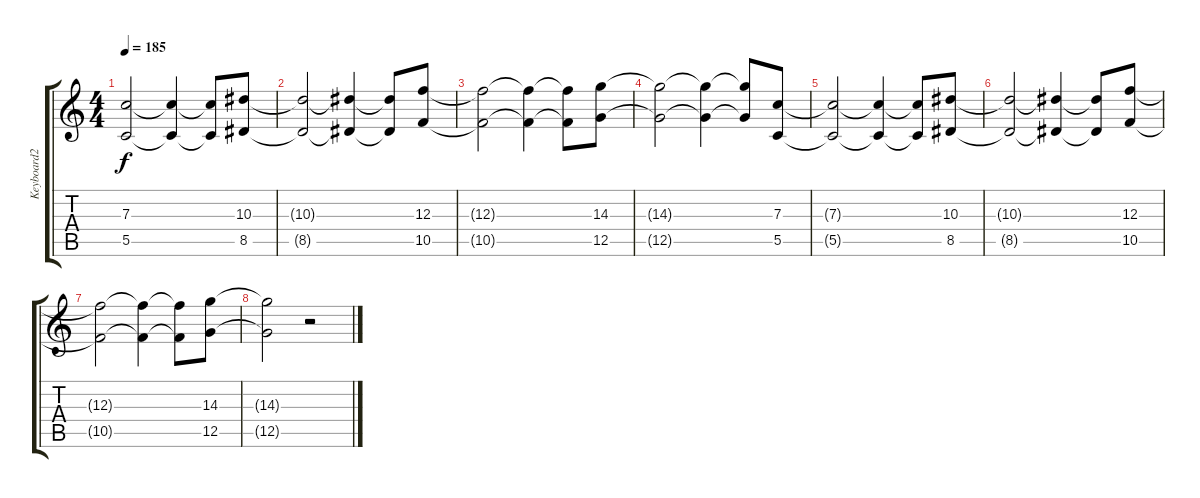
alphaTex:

\track ("Keyboard2" "Keyboard2") {instrument overdrivenguitar}
\staff {score tabs}
\tuning (D4 A3 F3 C3 G2 C2) {hide}
\ts (4 4)
\tempo 185
\clef g2
\ks c
(7.3 5.5).2{dy f} (7.3{t} 5.5{t}).4 (7.3{t} 5.5{t}).8 (10.3 8.5).8 |
(10.3{t} 8.5{t}).2 (10.3{t} 8.5{t}).4 (10.3{t} 8.5{t}).8 (12.3 10.5).8 |
(12.3{t} 10.5{t}).2 (12.3{t} 10.5{t}).4 (12.3{t} 10.5{t}).8 (14.3 12.5).8 |
(14.3{t} 12.5{t}).2 (14.3{t} 12.5{t}).4 (14.3{t} 12.5{t}).8 (7.3 5.5).8 |
(7.3{t} 5.5{t}).2 (7.3{t} 5.5{t}).4 (7.3{t} 5.5{t}).8 (10.3 8.5).8 |
(10.3{t} 8.5{t}).2 (10.3{t} 8.5{t}).4 (10.3{t} 8.5{t}).8 (12.3 10.5).8 |
(12.3{t} 10.5{t}).2 (12.3{t} 10.5{t}).4 (12.3{t} 10.5{t}).8 (14.3 12.5).8 |
(14.3{t} 12.5{t}).2 r.2
